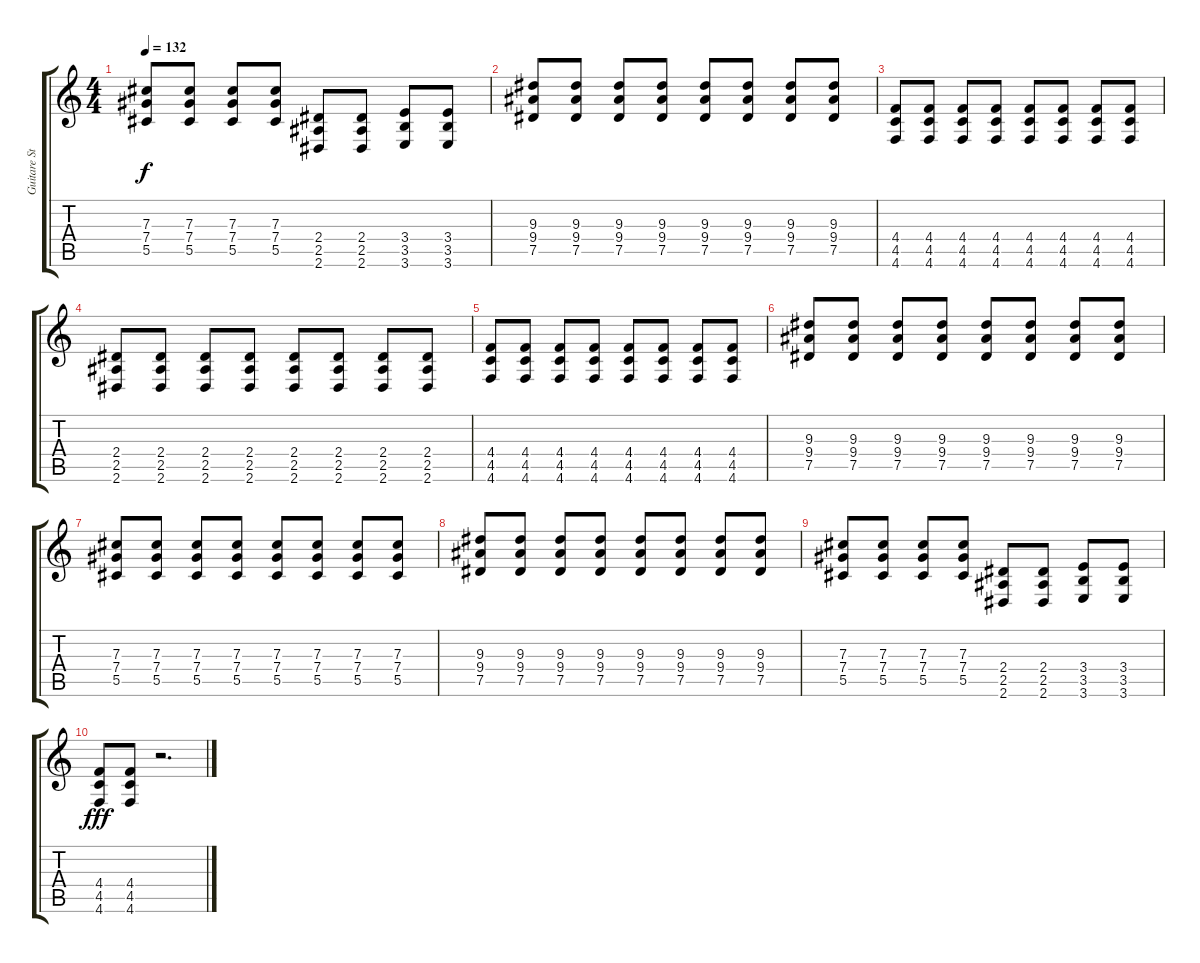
\track ("Guitare Stuart" "Guitare St") {instrument distortionguitar}
\staff {score tabs}
\tuning (Eb4 Bb3 Gb3 Db3 Ab2 Db2) {hide}
\ts (4 4)
\tempo 132
\clef g2
\ks c
(7.3 7.4 5.5).8{dy f} (7.3 7.4 5.5).8 (7.3 7.4 5.5).8 (7.3 7.4 5.5).8 (2.4 2.5 2.6).8 (2.4 2.5 2.6).8 (3.4 3.5 3.6).8 (3.4 3.5 3.6).8 |
(9.3 9.4 7.5).8 (9.3 9.4 7.5).8 (9.3 9.4 7.5).8 (9.3 9.4 7.5).8 (9.3 9.4 7.5).8 (9.3 9.4 7.5).8 (9.3 9.4 7.5).8 (9.3 9.4 7.5).8 |
(4.4 4.5 4.6).8 (4.4 4.5 4.6).8 (4.4 4.5 4.6).8 (4.4 4.5 4.6).8 (4.4 4.5 4.6).8 (4.4 4.5 4.6).8 (4.4 4.5 4.6).8 (4.4 4.5 4.6).8 |
(2.4 2.5 2.6).8 (2.4 2.5 2.6).8 (2.4 2.5 2.6).8 (2.4 2.5 2.6).8 (2.4 2.5 2.6).8 (2.4 2.5 2.6).8 (2.4 2.5 2.6).8 (2.4 2.5 2.6).8 |
(4.4 4.5 4.6).8 (4.4 4.5 4.6).8 (4.4 4.5 4.6).8 (4.4 4.5 4.6).8 (4.4 4.5 4.6).8 (4.4 4.5 4.6).8 (4.4 4.5 4.6).8 (4.4 4.5 4.6).8 |
(9.3 9.4 7.5).8 (9.3 9.4 7.5).8 (9.3 9.4 7.5).8 (9.3 9.4 7.5).8 (9.3 9.4 7.5).8 (9.3 9.4 7.5).8 (9.3 9.4 7.5).8 (9.3 9.4 7.5).8 |
(7.3 7.4 5.5).8 (7.3 7.4 5.5).8 (7.3 7.4 5.5).8 (7.3 7.4 5.5).8 (7.3 7.4 5.5).8 (7.3 7.4 5.5).8 (7.3 7.4 5.5).8 (7.3 7.4 5.5).8 |
(9.3 9.4 7.5).8 (9.3 9.4 7.5).8 (9.3 9.4 7.5).8 (9.3 9.4 7.5).8 (9.3 9.4 7.5).8 (9.3 9.4 7.5).8 (9.3 9.4 7.5).8 (9.3 9.4 7.5).8 |
(7.3 7.4 5.5).8 (7.3 7.4 5.5).8 (7.3 7.4 5.5).8 (7.3 7.4 5.5).8 (2.4 2.5 2.6).8 (2.4 2.5 2.6).8 (3.4 3.5 3.6).8 (3.4 3.5 3.6).8 |
(4.4 4.5 4.6).8{dy fff} (4.4 4.5 4.6).8 r.2{d}
